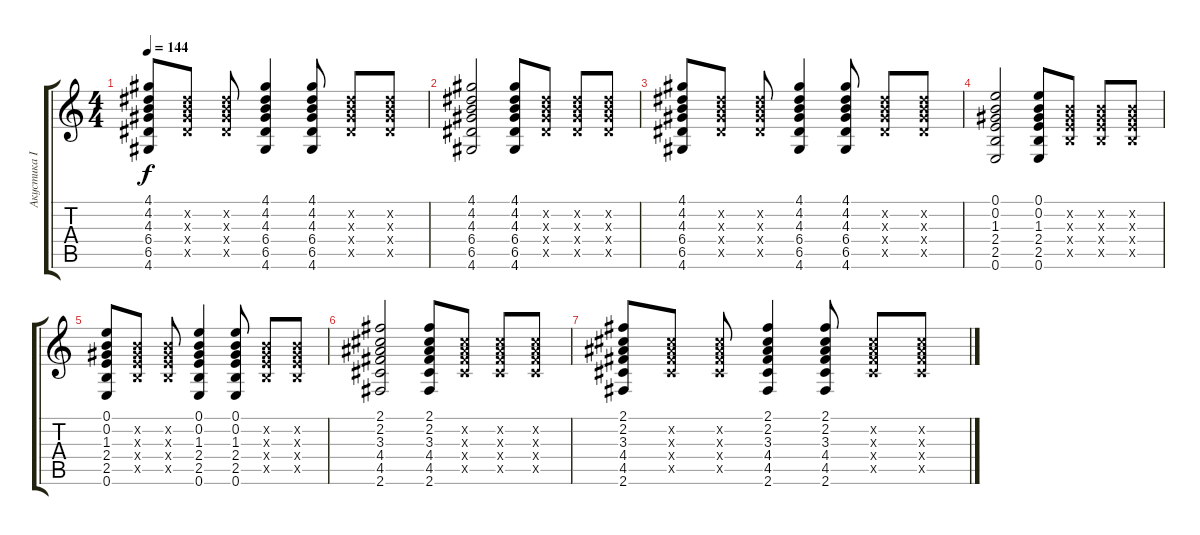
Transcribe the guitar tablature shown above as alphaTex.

\track ("Акустика I" "Акустика I") {instrument acousticguitarsteel}
\staff {score tabs}
\tuning (E4 B3 G3 D3 A2 E2) {hide}
\ts (4 4)
\tempo 144
\clef g2
\ks c
(4.1 4.2 4.3 6.4 6.5 4.6).8{dy f} (4.2{x} 4.3{x} 6.4{x} 6.5{x}).8 (4.2{x} 4.3{x} 6.4{x} 6.5{x}).8 (4.1 4.2 4.3 6.4 6.5 4.6).4 (4.1 4.2 4.3 6.4 6.5 4.6).8 (4.2{x} 4.3{x} 6.4{x} 6.5{x}).8 (4.2{x} 4.3{x} 6.4{x} 6.5{x}).8 |
(4.1 4.2 4.3 6.4 6.5 4.6).2 (4.1 4.2 4.3 6.4 6.5 4.6).8 (4.2{x} 4.3{x} 6.4{x} 6.5{x}).8 (4.2{x} 4.3{x} 6.4{x} 6.5{x}).8 (4.2{x} 4.3{x} 6.4{x} 6.5{x}).8 |
(4.1 4.2 4.3 6.4 6.5 4.6).8 (4.2{x} 4.3{x} 6.4{x} 6.5{x}).8 (4.2{x} 4.3{x} 6.4{x} 6.5{x}).8 (4.1 4.2 4.3 6.4 6.5 4.6).4 (4.1 4.2 4.3 6.4 6.5 4.6).8 (4.2{x} 4.3{x} 6.4{x} 6.5{x}).8 (4.2{x} 4.3{x} 6.4{x} 6.5{x}).8 |
(0.1 0.2 1.3 2.4 2.5 0.6).2 (0.1 0.2 1.3 2.4 2.5 0.6).8 (0.2{x} 1.3{x} 2.4{x} 2.5{x}).8 (0.2{x} 1.3{x} 2.4{x} 2.5{x}).8 (0.2{x} 1.3{x} 2.4{x} 2.5{x}).8 |
(0.1 0.2 1.3 2.4 2.5 0.6).8 (0.2{x} 1.3{x} 2.4{x} 2.5{x}).8 (0.2{x} 1.3{x} 2.4{x} 2.5{x}).8 (0.1 0.2 1.3 2.4 2.5 0.6).4 (0.1 0.2 1.3 2.4 2.5 0.6).8 (0.2{x} 1.3{x} 2.4{x} 2.5{x}).8 (0.2{x} 1.3{x} 2.4{x} 2.5{x}).8 |
(2.1 2.2 3.3 4.4 4.5 2.6).2 (2.1 2.2 3.3 4.4 4.5 2.6).8 (2.2{x} 3.3{x} 4.4{x} 4.5{x}).8 (2.2{x} 3.3{x} 4.4{x} 4.5{x}).8 (2.2{x} 3.3{x} 4.4{x} 4.5{x}).8 |
(2.1 2.2 3.3 4.4 4.5 2.6).8 (2.2{x} 3.3{x} 4.4{x} 4.5{x}).8 (2.2{x} 3.3{x} 4.4{x} 4.5{x}).8 (2.1 2.2 3.3 4.4 4.5 2.6).4 (2.1 2.2 3.3 4.4 4.5 2.6).8 (2.2{x} 3.3{x} 4.4{x} 4.5{x}).8 (2.2{x} 3.3{x} 4.4{x} 4.5{x}).8
